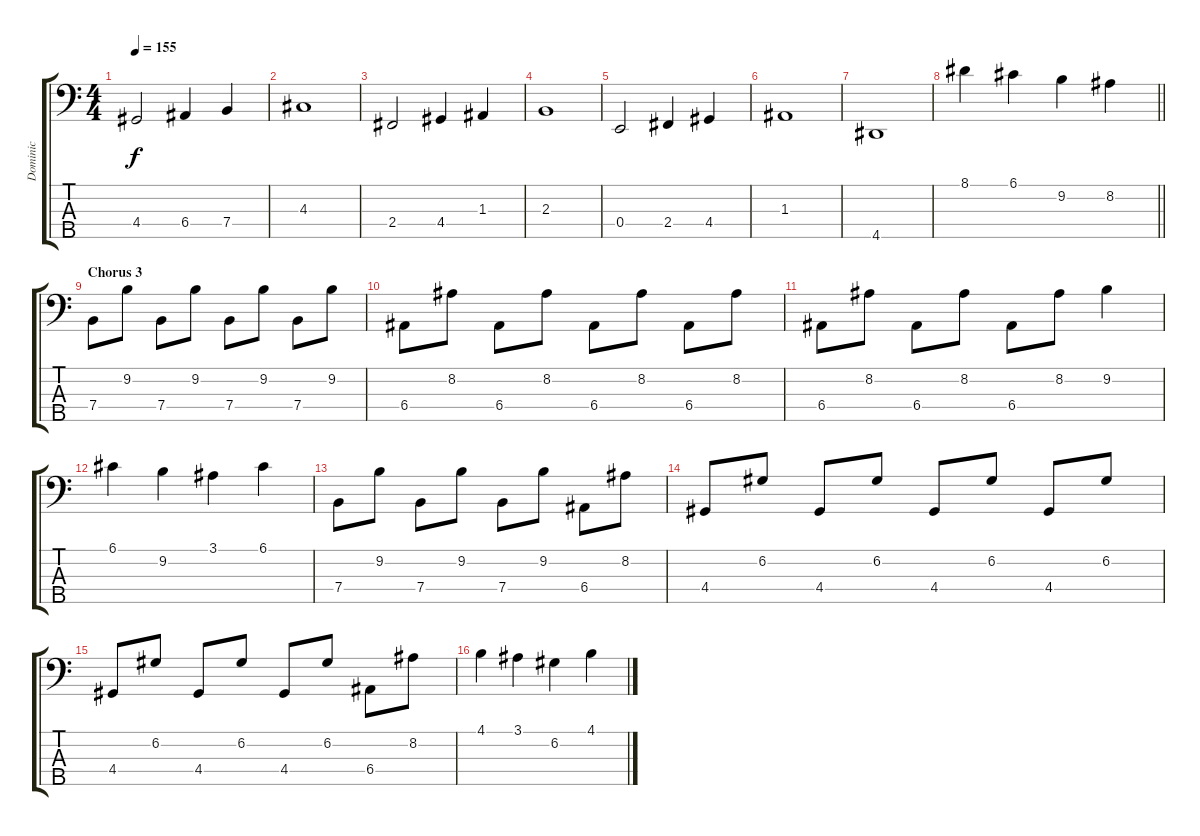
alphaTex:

\track ("Dominic" "Dominic") {instrument electricbassfinger}
\staff {score tabs}
\tuning (G2 D2 A1 E1 B0) {hide}
\ts (4 4)
\tempo 155
\clef f4
\ks c
4.4.2{dy f} 6.4.4 7.4.4 |
4.3.1 |
2.4.2 4.4.4 1.3.4 |
2.3.1 |
0.4.2 2.4.4 4.4.4 |
1.3.1 |
4.5.1 |
\barLineRight lightlight
8.1.4 6.1.4 9.2.4 8.2.4 |
\section ("" "Chorus 3")
7.4.8 9.2.8 7.4.8 9.2.8 7.4.8 9.2.8 7.4.8 9.2.8 |
6.4.8 8.2.8 6.4.8 8.2.8 6.4.8 8.2.8 6.4.8 8.2.8 |
6.4.8 8.2.8 6.4.8 8.2.8 6.4.8 8.2.8 9.2.4 |
6.1.4 9.2.4 3.1.4 6.1.4 |
7.4.8 9.2.8 7.4.8 9.2.8 7.4.8 9.2.8 6.4.8 8.2.8 |
4.4.8 6.2.8 4.4.8 6.2.8 4.4.8 6.2.8 4.4.8 6.2.8 |
4.4.8 6.2.8 4.4.8 6.2.8 4.4.8 6.2.8 6.4.8 8.2.8 |
4.1.4 3.1.4 6.2.4 4.1.4
